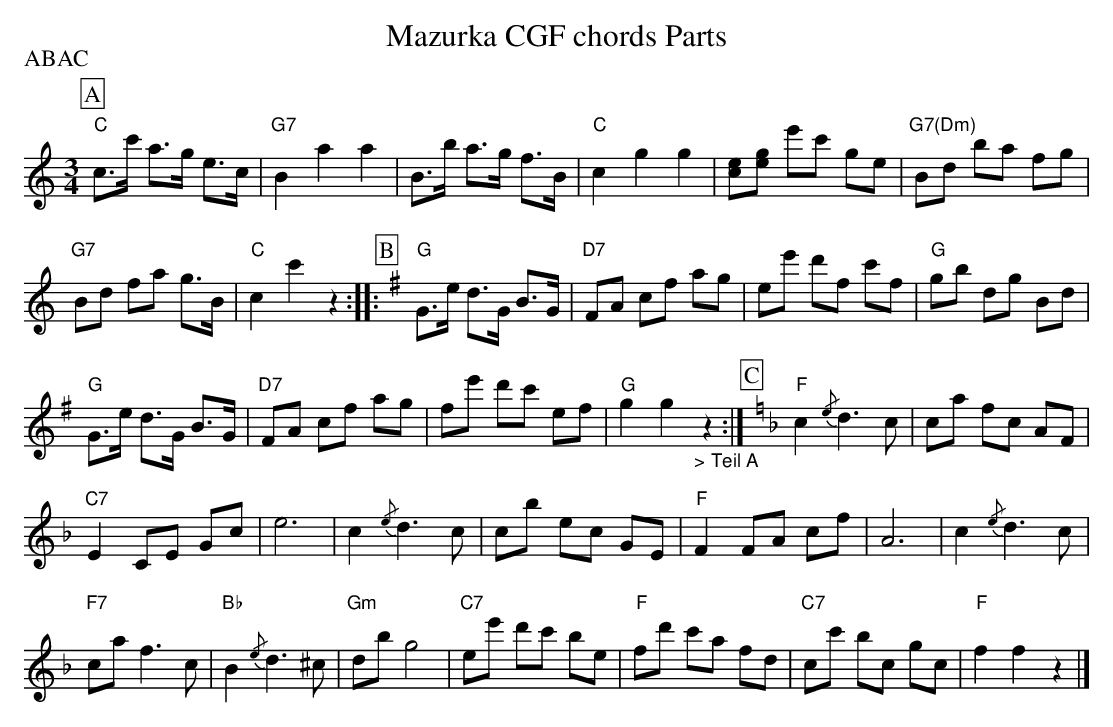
X:1
T: Mazurka CGF chords Parts
P:ABAC
M:3/4
L:1/8
K:C %%MIDI gchordon
[P:A] "C"c>c' a>g e>c | "G7"B2a2a2 | B>b a>g f>B | "C"c2g2g2 | [ec][eg] e'c' ge | "G7(Dm)"Bd ba fg |
"G7"Bd fa g>B | "C"c2c'2z2 :: [P:B] [K:G]"G"G>e d>G B>G | "D7"FA cf ag | ee' d'f c'f | "G"gb dg Bd |
"G"G>e d>G B>G | "D7"FA cf ag | fe' d'c' ef | "G"g2g2"_> Teil A"z2 :| [P:C] [K:F] "F"c2 {/e}d3c | ca fc AF |
"C7"E2CE Gc | e6 | c2 {/e}d3c | cb ec GE | "F"F2FA cf | A6 | c2 {/e}d3c |
"F7"ca f3c | "Bb"B2 {/e}d3^c | "Gm"dbg4 | "C7"ee' d'c' be | "F"fd' c'a fd | "C7"cc' bc gc | "F"f2f2z2 |]
